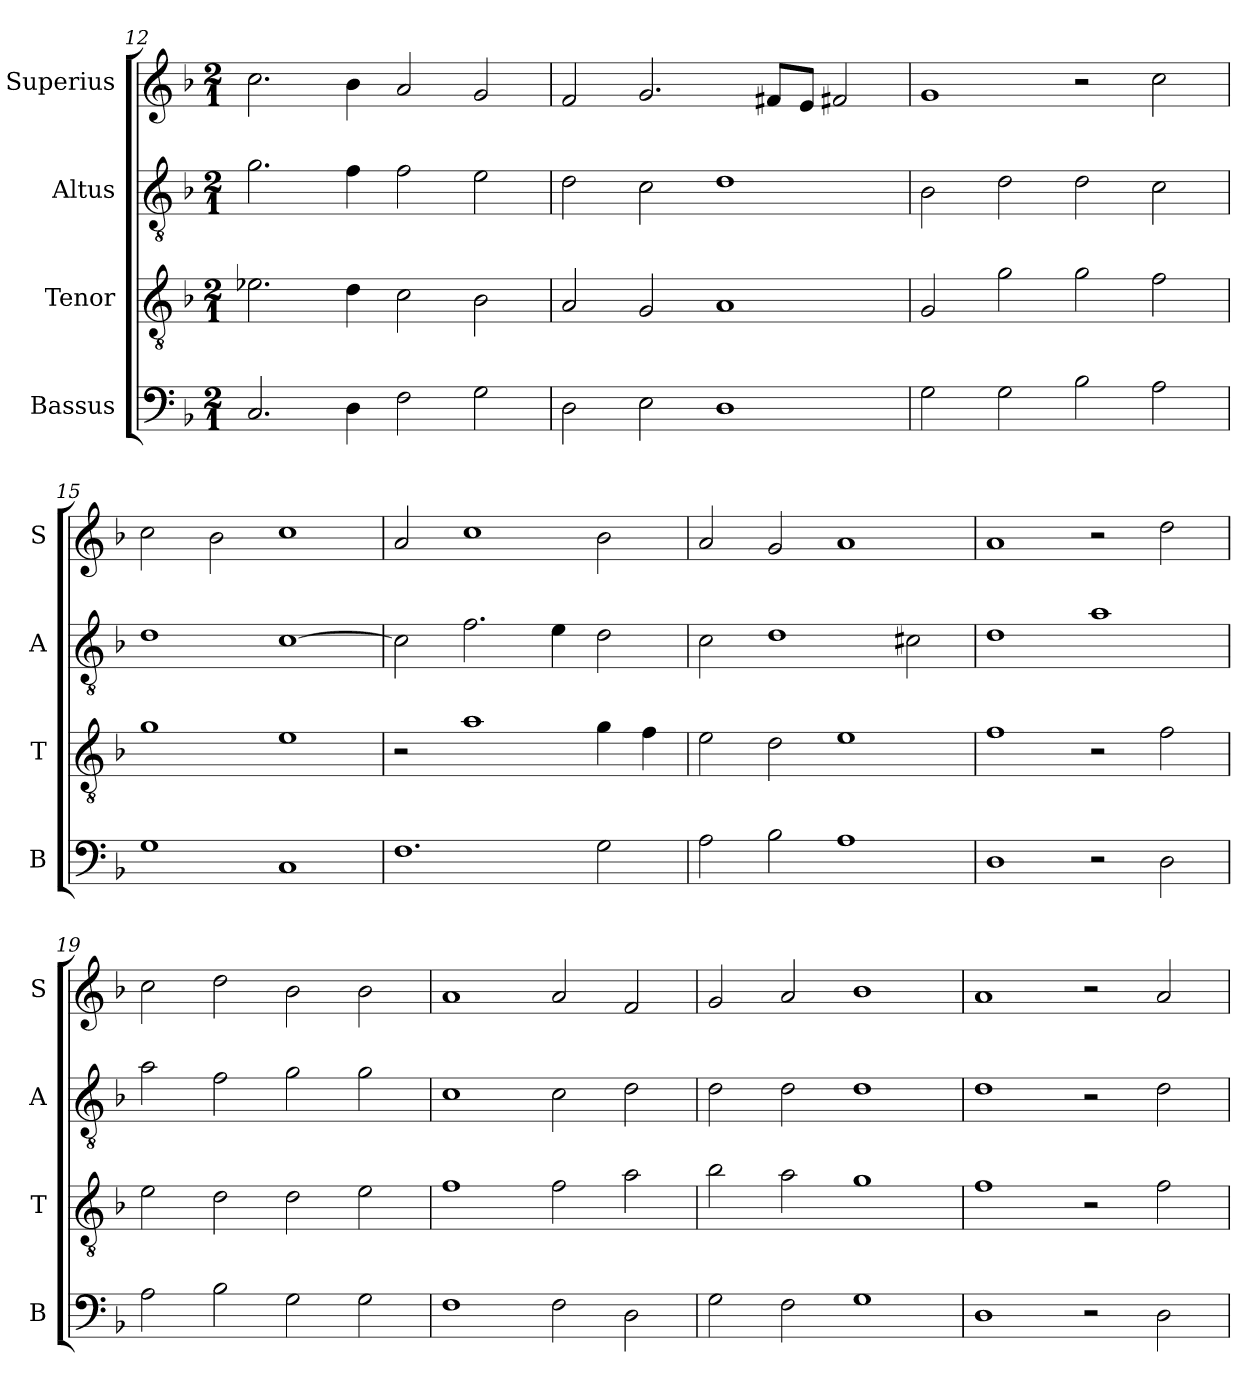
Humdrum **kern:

**kern	**kern	**kern	**kern
*part4	*part3	*part2	*part1
*staff4	*staff3	*staff2	*staff1
*I"Bassus	*I"Tenor	*I"Altus	*I"Superius
*I'B	*I'T	*I'A	*I'S
*clefF4	*clefGv2	*clefGv2	*clefG2
*k[b-]	*k[b-]	*k[b-]	*k[b-]
*F:	*F:	*F:	*F:
*M2/1	*M2/1	*M2/1	*M2/1
=12	=12	=12	=12
2.C	2.e-X	2.g	2.cc
4D	4d	4f	4b-
2F	2c	2f	2a
2G	2B-	2e	2g
=13	=13	=13	=13
2D	2A	2d	2f
2E	2G	2c	2.g
1D	1A	1d	.
.	.	.	8f#XL
.	.	.	8eJ
.	.	.	2f#X
=14	=14	=14	=14
2G	2G	2B-	1g
2G	2g	2d	.
2B-	2g	2d	2r
2A	2f	2c	2cc
=15	=15	=15	=15
1G	1g	1d	2cc
.	.	.	2b-
1C	1e	[1c	1cc
=16	=16	=16	=16
1.F	2r	2c]	2a
.	1a	2.f	1cc
.	.	4e	.
2G	4g	2d	2b-
.	4f	.	.
=17	=17	=17	=17
2A	2e	2c	2a
2B-	2d	1d	2g
1A	1e	.	1a
.	.	2c#X	.
=18	=18	=18	=18
1D	1f	1d	1a
2r	2r	1a	2r
2D	2f	.	2dd
=19	=19	=19	=19
2A	2e	2a	2cc
2B-	2d	2f	2dd
2G	2d	2g	2b-
2G	2e	2g	2b-
=20	=20	=20	=20
1F	1f	1c	1a
2F	2f	2c	2a
2D	2a	2d	2f
=21	=21	=21	=21
2G	2b-	2d	2g
2F	2a	2d	2a
1G	1g	1d	1b-
=22	=22	=22	=22
1D	1f	1d	1a
2r	2r	2r	2r
2D	2f	2d	2a
=	=	=	=
*-	*-	*-	*-
